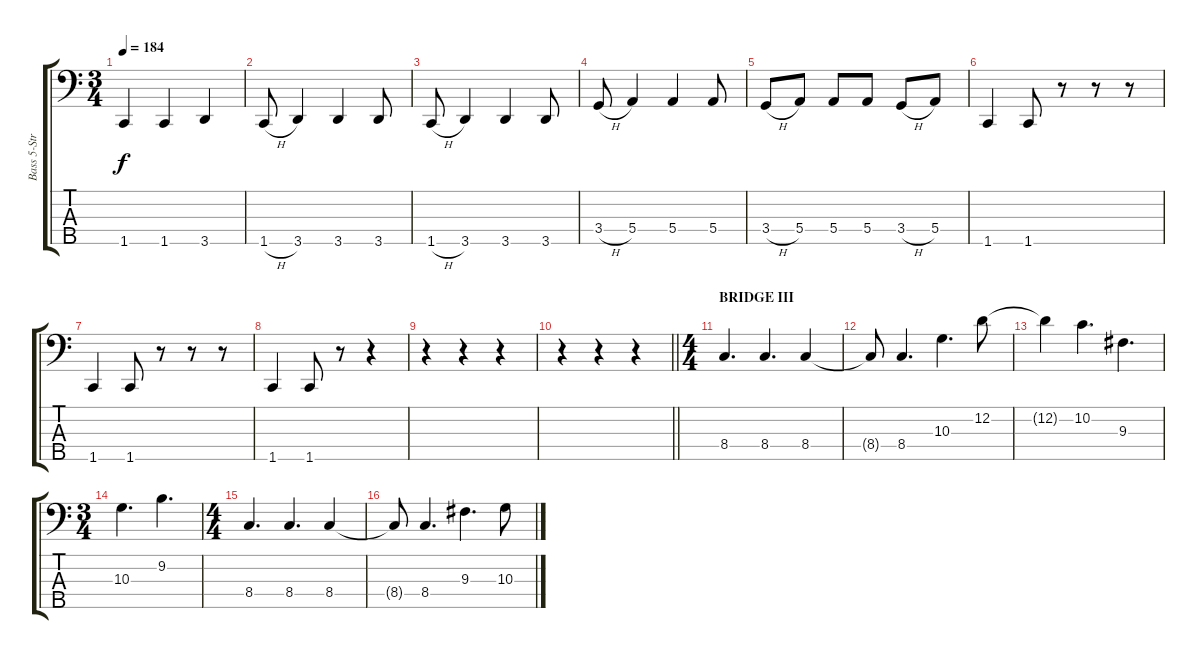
\track ("Bass 5-Str Stnd Version" "Bass 5-Str") {mute instrument electricbassfinger}
\staff {score tabs}
\tuning (G2 D2 A1 E1 B0) {hide}
\ts (3 4)
\tempo 184
\clef f4
\ks c
1.5.4{dy f} 1.5.4 3.5.4 |
1.5{h}.8 3.5.4 3.5.4 3.5.8 |
1.5{h}.8 3.5.4 3.5.4 3.5.8 |
3.4{h}.8 5.4.4 5.4.4 5.4.8 |
3.4{h}.8 5.4.8 5.4.8 5.4.8 3.4{h}.8 5.4.8 |
1.5.4 1.5.8 r.8 r.8 r.8 |
1.5.4 1.5.8 r.8 r.8 r.8 |
1.5.4 1.5.8 r.8 r.4 |
r.4 r.4 r.4 |
\barLineRight lightlight
r.4 r.4 r.4 |
\ts (4 4)
\section ("" "BRIDGE III")
8.4.4{d} 8.4.4{d} 8.4.4 |
8.4{t}.8 8.4.4{d} 10.3.4{d} 12.2.8 |
12.2{t}.4 10.2.4{d} 9.3.4{d} |
\ts (3 4)
10.3.4{d} 9.2.4{d} |
\ts (4 4)
8.4.4{d} 8.4.4{d} 8.4.4 |
8.4{t}.8 8.4.4{d} 9.3.4{d} 10.3.8
